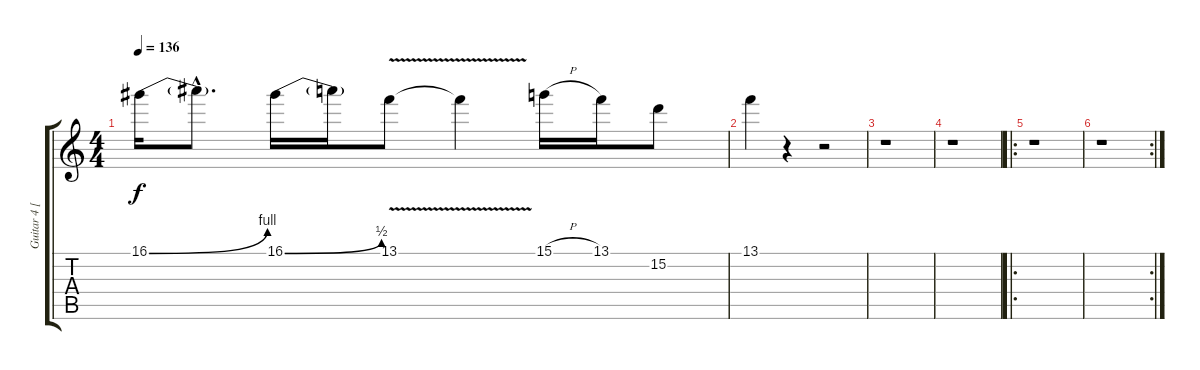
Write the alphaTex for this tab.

\track ("Guitar 4 [Solo]" "Guitar 4 [") {instrument distortionguitar}
\staff {score tabs}
\tuning (E4 B3 G3 D3 A2 E2) {hide}
\ts (4 4)
\tempo 136
\clef g2
\ks c
16.1{be (bend 0 0 60 4)}.16{dy f} 16.1{hac t}.8{d} 16.1{be (bend 0 0 60 2)}.16 16.1{t}.16 13.1{v}.8 13.1{t}.4 15.1{h}.16 13.1.16 15.2.8 |
13.1.4 r.4 r.2 |
r.1 |
r.1 |
\ro
r.1 |
\rc 2
r.1
